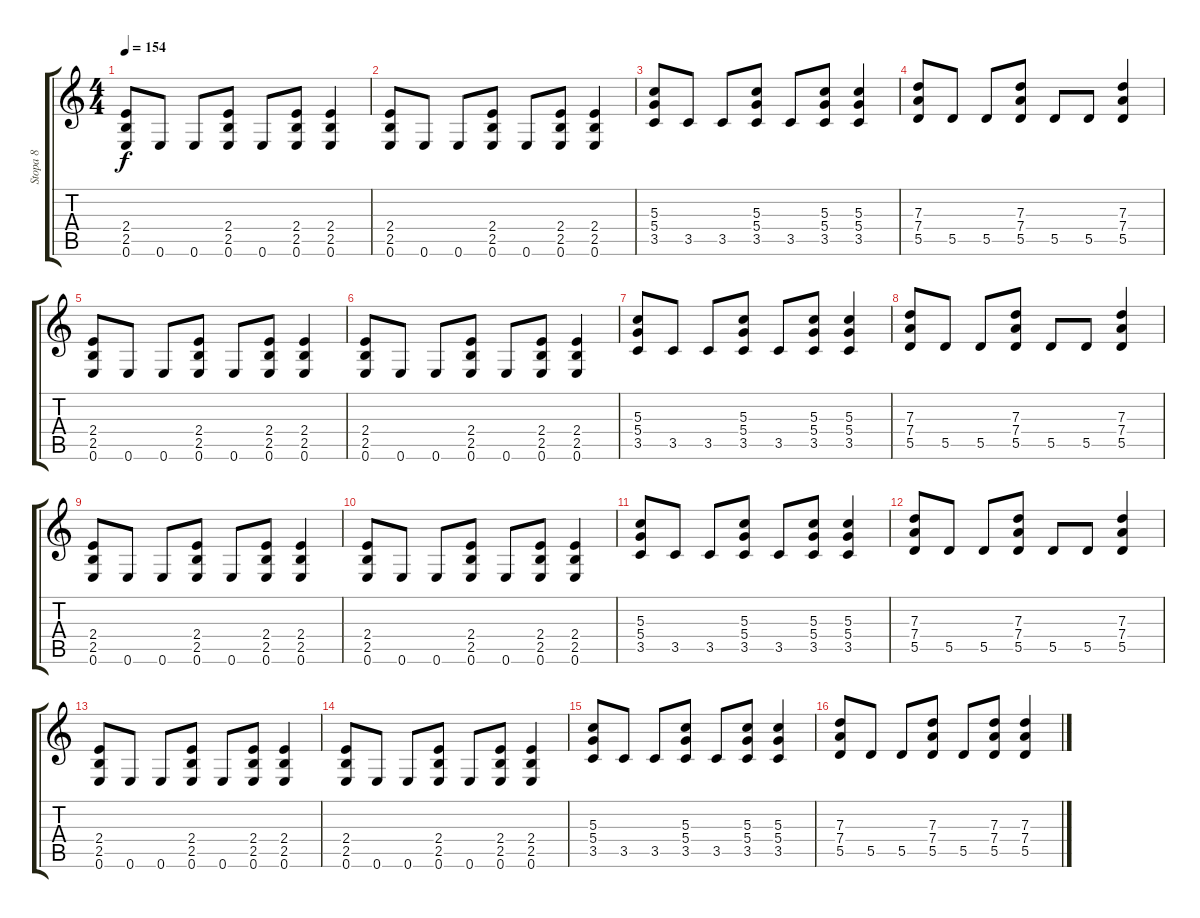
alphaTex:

\track ("Stopa 8" "Stopa 8") {instrument overdrivenguitar}
\staff {score tabs}
\tuning (E4 B3 G3 D3 A2 E2) {hide}
\ts (4 4)
\tempo 154
\clef g2
\ks c
(2.4 2.5 0.6).8{dy f} 0.6.8 0.6.8 (2.4 2.5 0.6).8 0.6.8 (2.4 2.5 0.6).8 (2.4 2.5 0.6).4 |
(2.4 2.5 0.6).8 0.6.8 0.6.8 (2.4 2.5 0.6).8 0.6.8 (2.4 2.5 0.6).8 (2.4 2.5 0.6).4 |
(5.3 5.4 3.5).8 3.5.8 3.5.8 (5.3 5.4 3.5).8 3.5.8 (5.3 5.4 3.5).8 (5.3 5.4 3.5).4 |
(7.3 7.4 5.5).8 5.5.8 5.5.8 (7.3 7.4 5.5).8 5.5.8 5.5.8 (7.3 7.4 5.5).4 |
(2.4 2.5 0.6).8 0.6.8 0.6.8 (2.4 2.5 0.6).8 0.6.8 (2.4 2.5 0.6).8 (2.4 2.5 0.6).4 |
(2.4 2.5 0.6).8 0.6.8 0.6.8 (2.4 2.5 0.6).8 0.6.8 (2.4 2.5 0.6).8 (2.4 2.5 0.6).4 |
(5.3 5.4 3.5).8 3.5.8 3.5.8 (5.3 5.4 3.5).8 3.5.8 (5.3 5.4 3.5).8 (5.3 5.4 3.5).4 |
(7.3 7.4 5.5).8 5.5.8 5.5.8 (7.3 7.4 5.5).8 5.5.8 5.5.8 (7.3 7.4 5.5).4 |
(2.4 2.5 0.6).8 0.6.8 0.6.8 (2.4 2.5 0.6).8 0.6.8 (2.4 2.5 0.6).8 (2.4 2.5 0.6).4 |
(2.4 2.5 0.6).8 0.6.8 0.6.8 (2.4 2.5 0.6).8 0.6.8 (2.4 2.5 0.6).8 (2.4 2.5 0.6).4 |
(5.3 5.4 3.5).8 3.5.8 3.5.8 (5.3 5.4 3.5).8 3.5.8 (5.3 5.4 3.5).8 (5.3 5.4 3.5).4 |
(7.3 7.4 5.5).8 5.5.8 5.5.8 (7.3 7.4 5.5).8 5.5.8 5.5.8 (7.3 7.4 5.5).4 |
(2.4 2.5 0.6).8 0.6.8 0.6.8 (2.4 2.5 0.6).8 0.6.8 (2.4 2.5 0.6).8 (2.4 2.5 0.6).4 |
(2.4 2.5 0.6).8 0.6.8 0.6.8 (2.4 2.5 0.6).8 0.6.8 (2.4 2.5 0.6).8 (2.4 2.5 0.6).4 |
(5.3 5.4 3.5).8 3.5.8 3.5.8 (5.3 5.4 3.5).8 3.5.8 (5.3 5.4 3.5).8 (5.3 5.4 3.5).4 |
(7.3 7.4 5.5).8 5.5.8 5.5.8 (7.3 7.4 5.5).8 5.5.8 (7.3 7.4 5.5).8 (7.3 7.4 5.5).4
